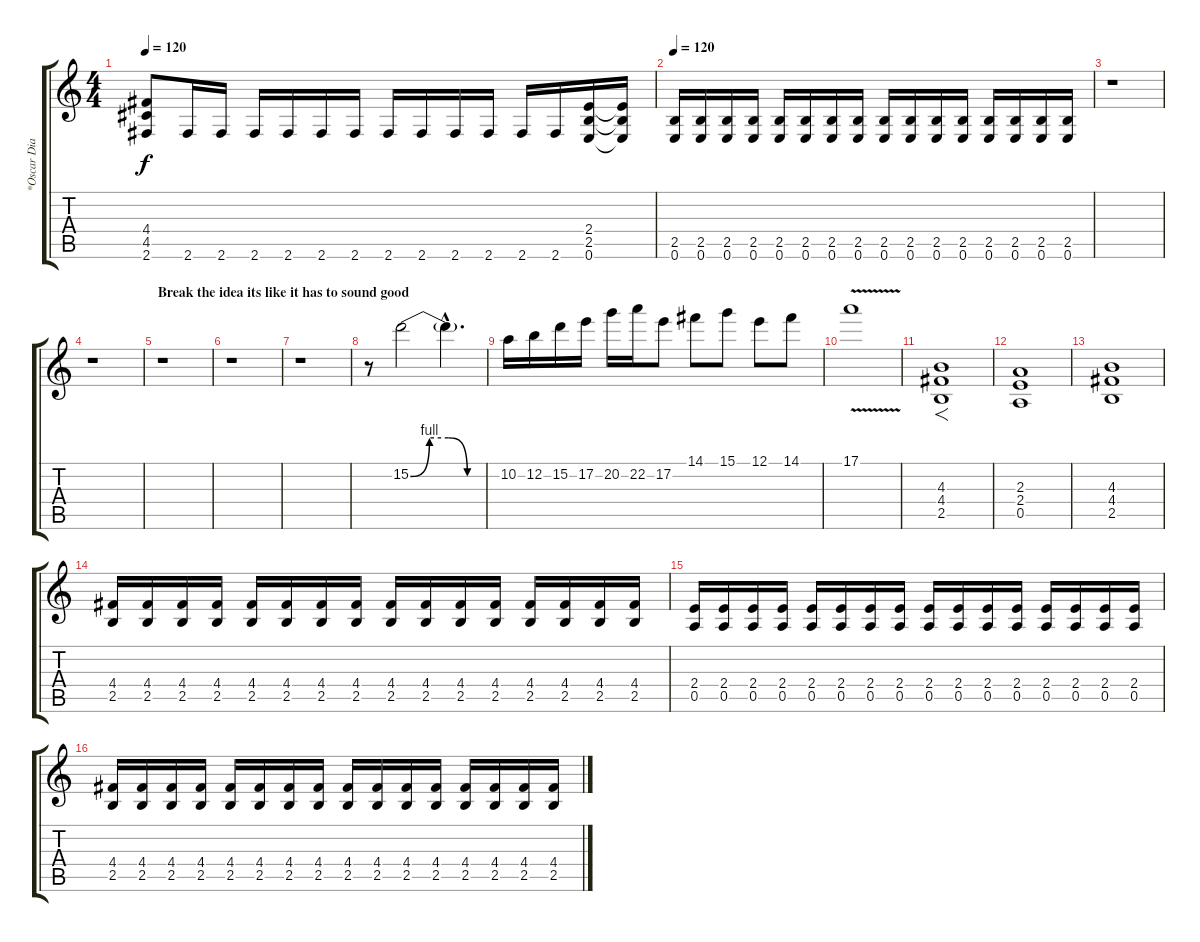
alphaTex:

\track ("*Oscar Diaz" "*Oscar Dia") {instrument distortionguitar}
\staff {score tabs}
\tuning (E4 B3 G3 D3 A2 E2) {hide}
\ts (4 4)
\tempo 120
\clef g2
\ks c
(4.4 4.5 2.6).8{dy f} 2.6.16 2.6.16 2.6.16 2.6.16 2.6.16 2.6.16 2.6.16 2.6.16 2.6.16 2.6.16 2.6.16 2.6.16 (2.4 2.5 0.6).16 (2.4{t} 2.5{t} 0.6{t}).16 |
\tempo 120
(2.5 0.6).16 (2.5 0.6).16 (2.5 0.6).16 (2.5 0.6).16 (2.5 0.6).16 (2.5 0.6).16 (2.5 0.6).16 (2.5 0.6).16 (2.5 0.6).16 (2.5 0.6).16 (2.5 0.6).16 (2.5 0.6).16 (2.5 0.6).16 (2.5 0.6).16 (2.5 0.6).16 (2.5 0.6).16 |
r.1 |
r.1 |
\section ("" "Break the idea its like it has to sound good ")
r.1 |
r.1 |
r.1 |
r.8 15.2{be (custom 0 0 15 4 30 4 45 0 60 0)}.2 15.2{hac t}.4{d} |
10.2.16 12.2.16 15.2.16 17.2.16 20.2.16 22.2.16 17.2.8 14.1.8 15.1.8 12.1.8 14.1.8 |
17.1{v}.1 |
(4.3 4.4 2.5).1{f} |
(2.3 2.4 0.5).1{instrument distortionguitar} |
(4.3 4.4 2.5).1 |
(4.4 2.5).16 (4.4 2.5).16 (4.4 2.5).16 (4.4 2.5).16 (4.4 2.5).16 (4.4 2.5).16 (4.4 2.5).16 (4.4 2.5).16 (4.4 2.5).16 (4.4 2.5).16 (4.4 2.5).16 (4.4 2.5).16 (4.4 2.5).16 (4.4 2.5).16 (4.4 2.5).16 (4.4 2.5).16 |
(2.4 0.5).16 (2.4 0.5).16 (2.4 0.5).16 (2.4 0.5).16 (2.4 0.5).16 (2.4 0.5).16 (2.4 0.5).16 (2.4 0.5).16 (2.4 0.5).16 (2.4 0.5).16 (2.4 0.5).16 (2.4 0.5).16 (2.4 0.5).16 (2.4 0.5).16 (2.4 0.5).16 (2.4 0.5).16 |
(4.4 2.5).16 (4.4 2.5).16 (4.4 2.5).16 (4.4 2.5).16 (4.4 2.5).16 (4.4 2.5).16 (4.4 2.5).16 (4.4 2.5).16 (4.4 2.5).16 (4.4 2.5).16 (4.4 2.5).16 (4.4 2.5).16 (4.4 2.5).16 (4.4 2.5).16 (4.4 2.5).16 (4.4 2.5).16
